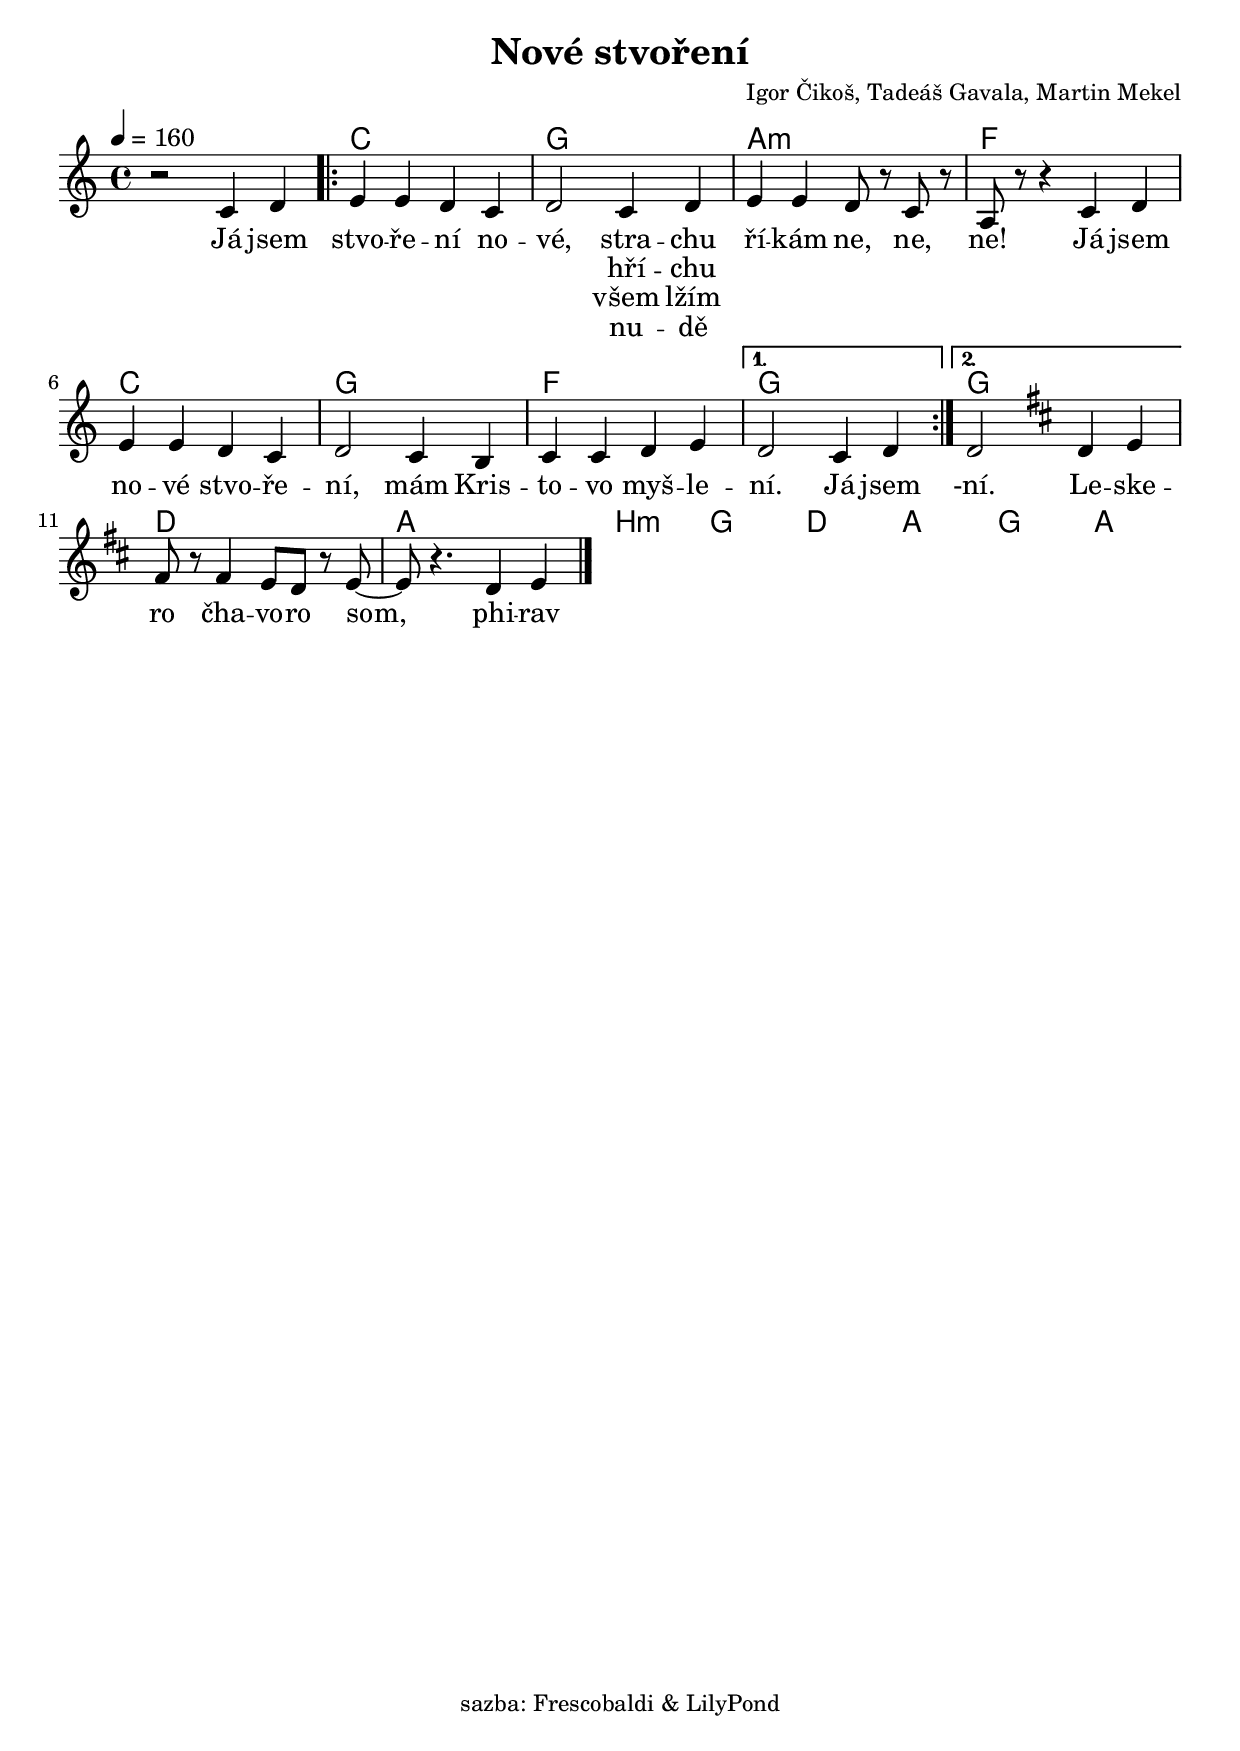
\version "2.18.2"

\header {
  title = "Nové stvoření"
  composer = "Igor Čikoš, Tadeáš Gavala, Martin Mekel"
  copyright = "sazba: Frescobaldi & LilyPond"
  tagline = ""
}

global = {
  \time 4/4
  \key c \major
  \tempo 4=160
  \germanChords
}

chordNames = \chordmode {
  \global
  s1 c1 g a:m f
  c g f g
  g  
  d a b:m g
  d a g a
}

symbols = \relative c' {
  \global
  r2 c4 d
  \repeat volta 2 {
  e e d c
  d2 c4 d
  e e d8 r c r
  a r r4 c d
  e e d c
  d2 c4 b
  c c d e
  }
  \alternative {
  { d2 c4 d  }
  { d2 \key d \major d4 e }
  }
  fis8 r fis4 e8 d r8 e8~
  e8 r4. d4 e
  
  \bar "|."
}


words = \lyricmode {
Já jsem stvo -- ře -- ní no -- vé, 
<< 
  { stra -- chu } 
  \new Lyrics { hří -- chu }  
  \new Lyrics { všem lžím }  
  \new Lyrics { nu -- dě }  
>> 
ří -- kám ne, ne, ne!
Já jsem no -- vé stvo -- ře -- ní, mám Kris -- to -- vo myš -- le -- ní.

Já jsem -ní.

Le -- ske -- ro čha -- vo -- ro som, phi -- rav pa -- lo la -- čho drom.
Le -- ske -- ro čha -- vo -- ro som, si -- kha -- vel man sa -- vo -- ro.
}
  


\score {
  <<
    \new ChordNames \chordNames
    \new Staff { \symbols }
    \addlyrics { \words }
  >>
  \layout {
    indent = #0.0
    #(layout-set-staff-size 22)
  }
  \midi { }
}
